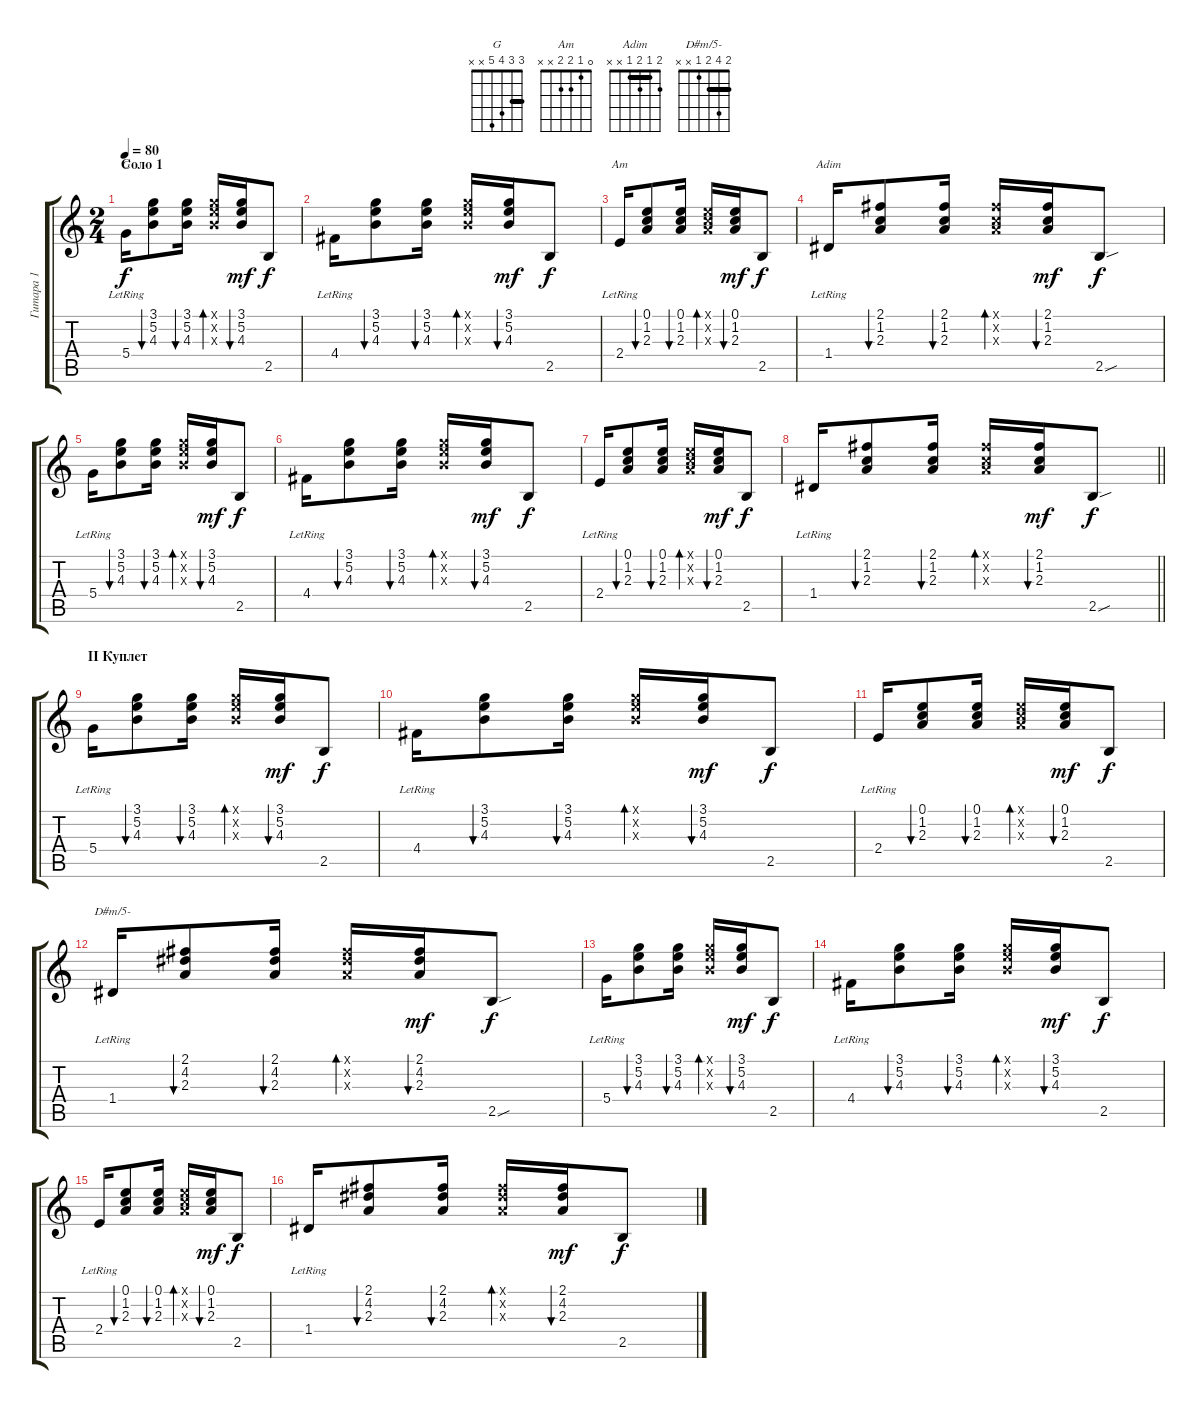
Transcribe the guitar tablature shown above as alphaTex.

\track ("Гитара 1" "Гитара 1") {instrument acousticguitarsteel}
\staff {score tabs}
\tuning (E4 B3 G3 D3 A2 E2) {hide}
\chord ("G" 3 3 4 5 x x) {barre 3}
\chord ("Am" 0 1 2 2 x x)
\chord ("Adim" 2 1 2 1 x x) {barre 1}
\chord ("D#m/5-" 2 4 2 1 x x) {barre 2}
\ts (2 4)
\section ("" "Соло 1")
\tempo 80
\clef g2
\ks c
5.4{lr}.16{ch "G" dy f} (3.1 5.2 4.3).8{bu 30} (3.1 5.2 4.3).16{bu 30} (3.1{x} 5.2{x} 4.3{x}).16{bd 30} (3.1 5.2 4.3).16{bu 30 dy mf} 2.5.8{dy f} |
4.4{lr}.16 (3.1 5.2 4.3).8{bu 30} (3.1 5.2 4.3).16{bu 30} (3.1{x} 5.2{x} 4.3{x}).16{bd 30} (3.1 5.2 4.3).16{bu 30 dy mf} 2.5.8{dy f} |
2.4{lr}.16{ch "Am"} (0.1 1.2 2.3).8{bu 30} (0.1 1.2 2.3).16{bu 30} (0.1{x} 1.2{x} 2.3{x}).16{bd 30} (0.1 1.2 2.3).16{bu 30 dy mf} 2.5.8{dy f} |
1.4{lr}.16{ch "Adim"} (2.1 1.2 2.3).8{bu 30} (2.1 1.2 2.3).16{bu 30} (2.1{x} 1.2{x} 2.3{x}).16{bd 30} (2.1 1.2 2.3).16{bu 30 dy mf} 2.5{sou}.8{dy f} |
5.4{lr}.16 (3.1 5.2 4.3).8{bu 30} (3.1 5.2 4.3).16{bu 30} (3.1{x} 5.2{x} 4.3{x}).16{bd 30} (3.1 5.2 4.3).16{bu 30 dy mf} 2.5.8{dy f} |
4.4{lr}.16 (3.1 5.2 4.3).8{bu 30} (3.1 5.2 4.3).16{bu 30} (3.1{x} 5.2{x} 4.3{x}).16{bd 30} (3.1 5.2 4.3).16{bu 30 dy mf} 2.5.8{dy f} |
2.4{lr}.16 (0.1 1.2 2.3).8{bu 30} (0.1 1.2 2.3).16{bu 30} (0.1{x} 1.2{x} 2.3{x}).16{bd 30} (0.1 1.2 2.3).16{bu 30 dy mf} 2.5.8{dy f} |
\barLineRight lightlight
1.4{lr}.16 (2.1 1.2 2.3).8{bu 30} (2.1 1.2 2.3).16{bu 30} (2.1{x} 1.2{x} 2.3{x}).16{bd 30} (2.1 1.2 2.3).16{bu 30 dy mf} 2.5{sou}.8{dy f} |
\section ("" "II Куплет")
5.4{lr}.16 (3.1 5.2 4.3).8{bu 30} (3.1 5.2 4.3).16{bu 30} (3.1{x} 5.2{x} 4.3{x}).16{bd 30} (3.1 5.2 4.3).16{bu 30 dy mf} 2.5.8{dy f} |
4.4{lr}.16 (3.1 5.2 4.3).8{bu 30} (3.1 5.2 4.3).16{bu 30} (3.1{x} 5.2{x} 4.3{x}).16{bd 30} (3.1 5.2 4.3).16{bu 30 dy mf} 2.5.8{dy f} |
2.4{lr}.16 (0.1 1.2 2.3).8{bu 30} (0.1 1.2 2.3).16{bu 30} (0.1{x} 1.2{x} 2.3{x}).16{bd 30} (0.1 1.2 2.3).16{bu 30 dy mf} 2.5.8{dy f} |
1.4{lr}.16{ch "D#m/5-"} (2.1 4.2 2.3).8{bu 30} (2.1 4.2 2.3).16{bu 30} (2.1{x} 4.2{x} 2.3{x}).16{bd 30} (2.1 4.2 2.3).16{bu 30 dy mf} 2.5{sou}.8{dy f} |
5.4{lr}.16 (3.1 5.2 4.3).8{bu 30} (3.1 5.2 4.3).16{bu 30} (3.1{x} 5.2{x} 4.3{x}).16{bd 30} (3.1 5.2 4.3).16{bu 30 dy mf} 2.5.8{dy f} |
4.4{lr}.16 (3.1 5.2 4.3).8{bu 30} (3.1 5.2 4.3).16{bu 30} (3.1{x} 5.2{x} 4.3{x}).16{bd 30} (3.1 5.2 4.3).16{bu 30 dy mf} 2.5.8{dy f} |
2.4{lr}.16 (0.1 1.2 2.3).8{bu 30} (0.1 1.2 2.3).16{bu 30} (0.1{x} 1.2{x} 2.3{x}).16{bd 30} (0.1 1.2 2.3).16{bu 30 dy mf} 2.5.8{dy f} |
1.4{lr}.16 (2.1 4.2 2.3).8{bu 30} (2.1 4.2 2.3).16{bu 30} (2.1{x} 4.2{x} 2.3{x}).16{bd 30} (2.1 4.2 2.3).16{bu 30 dy mf} 2.5.8{dy f}
